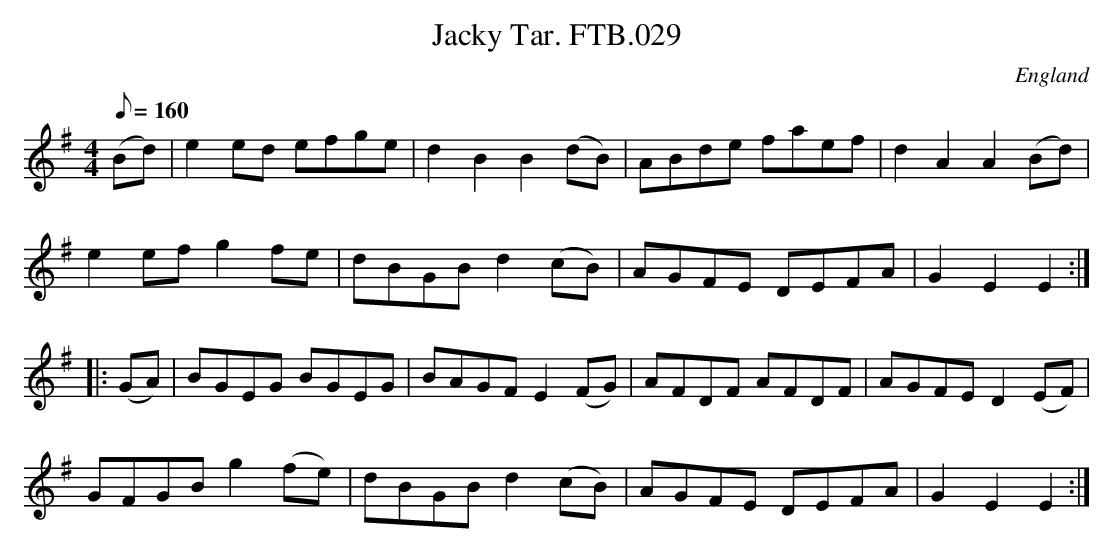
X:1
T:Jacky Tar. FTB.029
M:4/4
Q:160
O:England
K:G
(Bd)|e2ed efge|d2B2B2(dB)|ABde faef|d2A2A2(Bd)|
e2efg2fe|dBGBd2(cB)|AGFE DEFA|G2E2E2:|
|:(GA)|BGEG BGEG|BAGFE2(FG)|AFDF AFDF|AGFED2(EF)|
GFGBg2(fe)|dBGBd2(cB)|AGFE DEFA|G2E2E2:|
